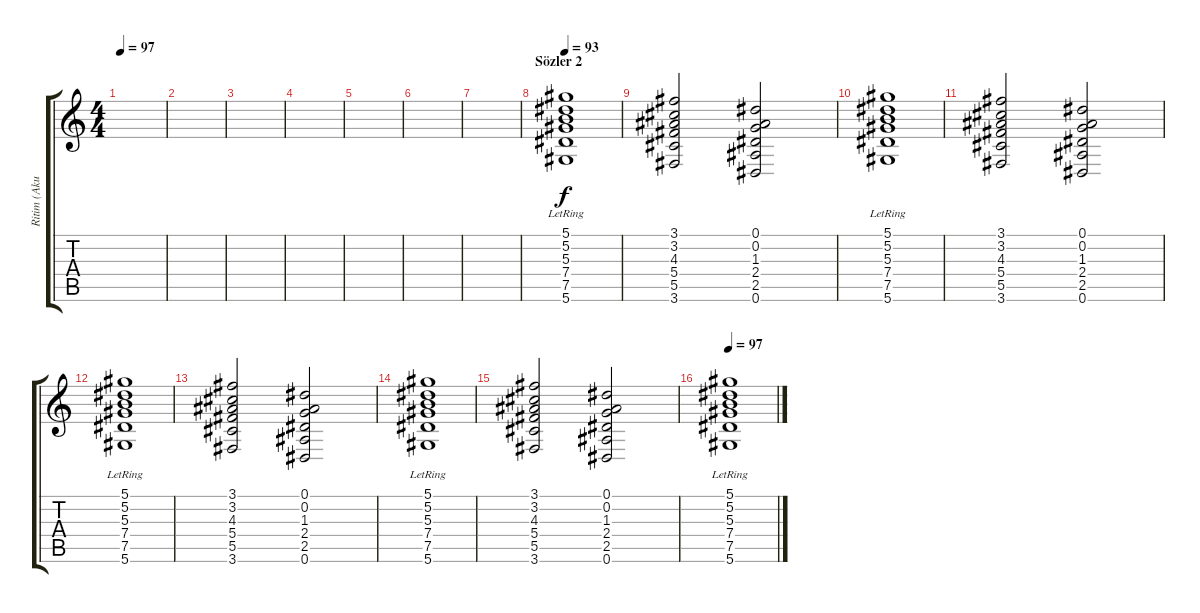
\track ("Ritim (Akustik)" "Ritim (Aku") {instrument acousticguitarsteel}
\staff {score tabs}
\tuning (Eb4 Bb3 Gb3 Db3 Ab2 Eb2) {hide}
\ts (4 4)
\tempo 97
\clef g2
\ks c
|
|
|
|
|
|
|
\section ("" "Sözler 2")
\tempo 93
(5.1{lr} 5.2{lr} 5.3{lr} 7.4{lr} 7.5{lr} 5.6{lr}).1 |
(3.1 3.2 4.3 5.4 5.5 3.6).2 (0.1 0.2 1.3 2.4 2.5 0.6).2 |
(5.1{lr} 5.2{lr} 5.3{lr} 7.4{lr} 7.5{lr} 5.6{lr}).1 |
(3.1 3.2 4.3 5.4 5.5 3.6).2 (0.1 0.2 1.3 2.4 2.5 0.6).2 |
(5.1{lr} 5.2{lr} 5.3{lr} 7.4{lr} 7.5{lr} 5.6{lr}).1 |
(3.1 3.2 4.3 5.4 5.5 3.6).2 (0.1 0.2 1.3 2.4 2.5 0.6).2 |
(5.1{lr} 5.2{lr} 5.3{lr} 7.4{lr} 7.5{lr} 5.6{lr}).1 |
(3.1 3.2 4.3 5.4 5.5 3.6).2 (0.1 0.2 1.3 2.4 2.5 0.6).2 |
\tempo 97
(5.1{lr} 5.2{lr} 5.3{lr} 7.4{lr} 7.5{lr} 5.6{lr}).1
